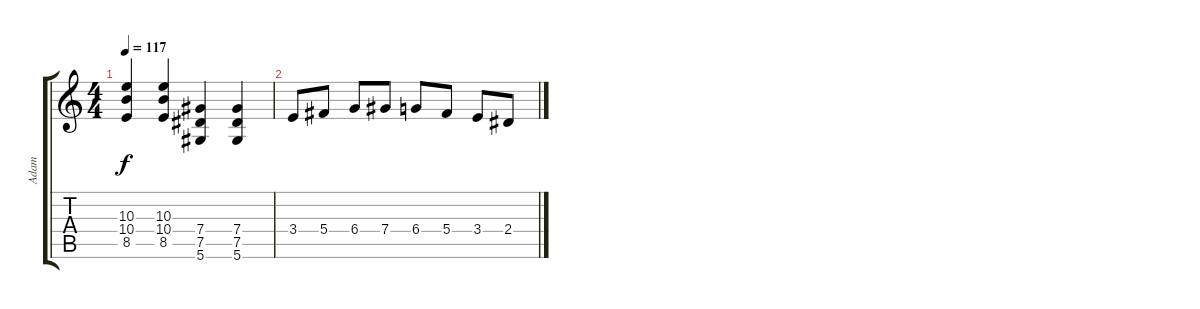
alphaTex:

\track ("Adam" "Adam") {instrument distortionguitar}
\staff {score tabs}
\tuning (Eb4 Bb3 Gb3 Db3 Ab2 Eb2) {hide}
\ts (4 4)
\tempo 117
\clef g2
\ks c
(10.3 10.4 8.5).4{dy f} (10.3 10.4 8.5).4 (7.4 7.5 5.6).4 (7.4 7.5 5.6).4 |
3.4.8 5.4.8 6.4.8 7.4.8 6.4.8 5.4.8 3.4.8 2.4.8
